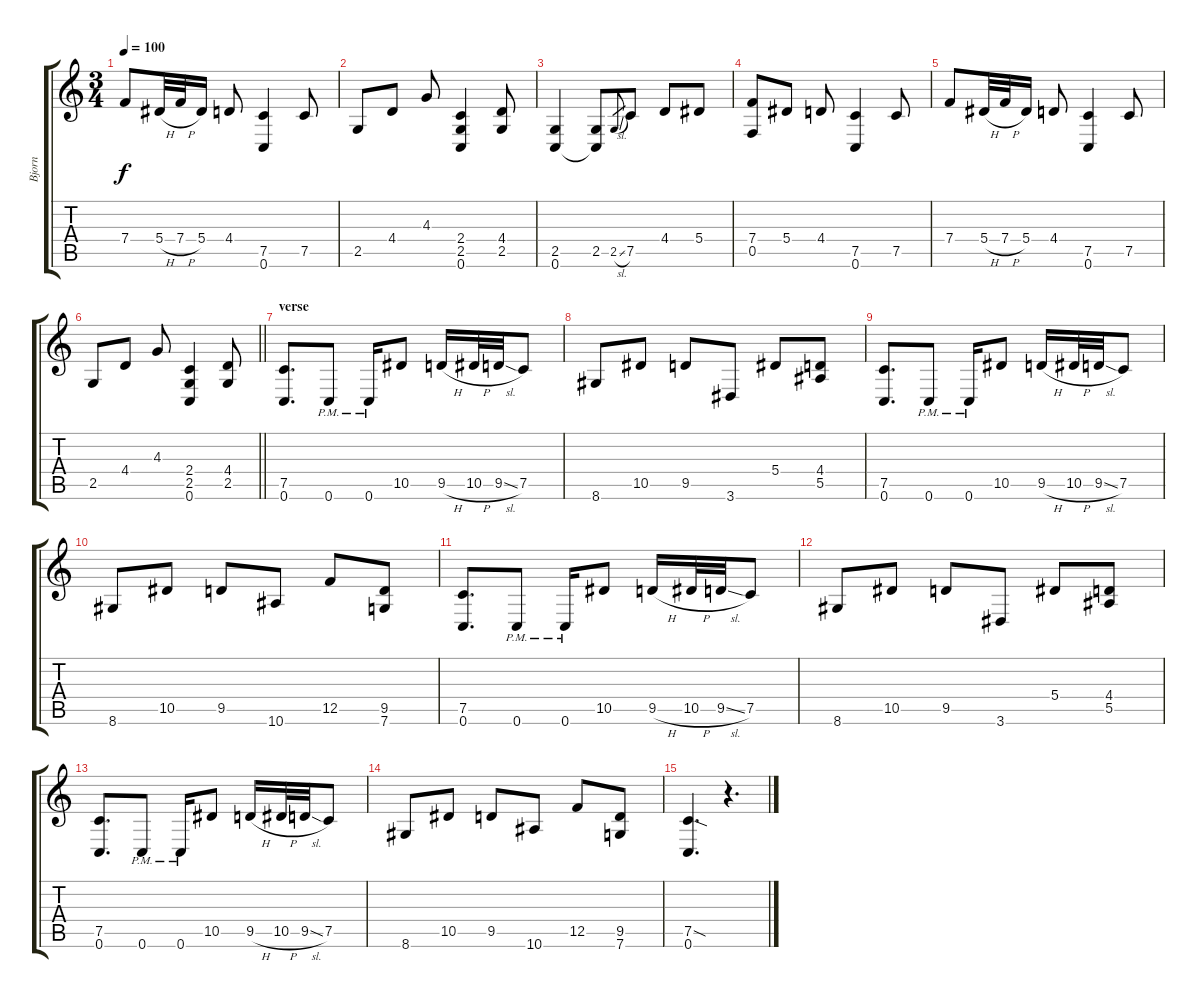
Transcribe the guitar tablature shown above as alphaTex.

\track ("Bjorn" "Bjorn") {instrument distortionguitar}
\staff {score tabs}
\tuning (C4 G3 Eb3 Bb2 F2 C2) {hide}
\ts (3 4)
\tempo 100
\clef g2
\ks c
7.4.8{dy f} 5.4{h}.32 7.4{h}.32 5.4.16 4.4.8 (7.5 0.6).4 7.5.8 |
2.5.8 4.4.8 4.3.8 (2.4 2.5 0.6).4 (4.4 2.5).8 |
(2.5 0.6).4 (2.5 0.6{t}).8 2.5{sl}.8{gr} 7.5.8 4.4.8 5.4.8 |
(7.4 0.5).8 5.4.8 4.4.8 (7.5 0.6).4 7.5.8 |
7.4.8 5.4{h}.32 7.4{h}.32 5.4.16 4.4.8 (7.5 0.6).4 7.5.8 |
\barLineRight lightlight
2.5.8 4.4.8 4.3.8 (2.4 2.5 0.6).4 (4.4 2.5).8 |
\section ("" "verse")
(7.5 0.6).8{d} 0.6{pm}.8 0.6{pm}.16 10.5.8 9.5{h}.16 10.5{h}.32 9.5{sl}.32 7.5.8 |
8.6.8 10.5.8 9.5.8 3.6.8 5.4.8 (4.4 5.5).8 |
(7.5 0.6).8{d} 0.6{pm}.8 0.6{pm}.16 10.5.8 9.5{h}.16 10.5{h}.32 9.5{sl}.32 7.5.8 |
8.6.8 10.5.8 9.5.8 10.6.8 12.5.8 (9.5 7.6).8 |
(7.5 0.6).8{d} 0.6{pm}.8 0.6{pm}.16 10.5.8 9.5{h}.16 10.5{h}.32 9.5{sl}.32 7.5.8 |
8.6.8 10.5.8 9.5.8 3.6.8 5.4.8 (4.4 5.5).8 |
(7.5 0.6).8{d} 0.6{pm}.8 0.6{pm}.16 10.5.8 9.5{h}.16 10.5{h}.32 9.5{sl}.32 7.5.8 |
8.6.8 10.5.8 9.5.8 10.6.8 12.5.8 (9.5 7.6).8 |
(7.5{sod} 0.6).4{d} r.4{d}
